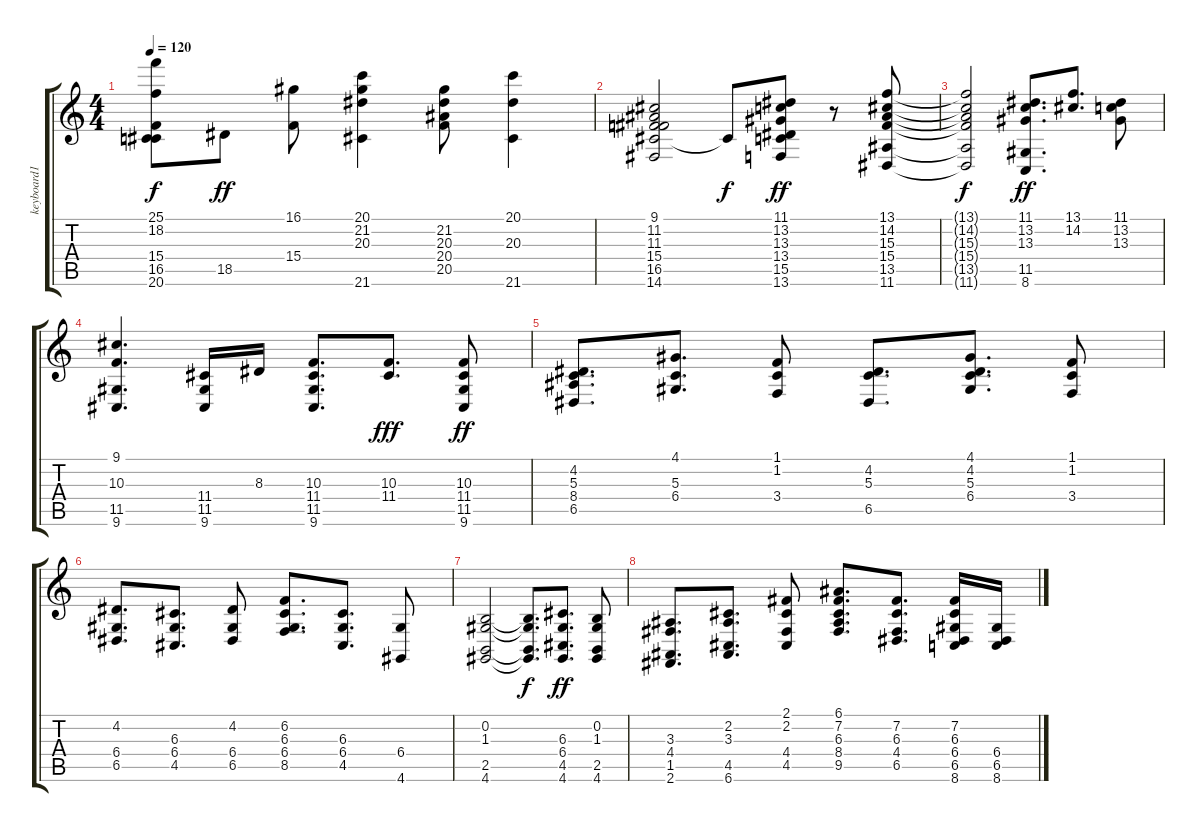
\track ("keyboard1" "keyboard1") {instrument brightacousticpiano}
\staff {score tabs}
\tuning (E4 B3 G3 D3 A2 E2) {hide}
\ts (4 4)
\tempo 120
\clef g2
\ks c
(25.1{t} 18.2{t} 15.4{t} 16.5{t} 20.6{t}).8{dy f} 18.5.8{dy ff} (16.1 15.4).8 (20.1 21.2 20.3 21.6).4 (21.2 20.3 20.4 20.5).8 (20.1 20.3 21.6).4 |
(9.1 11.2 11.3 15.4 16.5 14.6).2 16.5{t}.8{dy f} (11.1 13.2 13.3 13.4 15.5 13.6).8{dy ff} r.8 (13.1 14.2 15.3 15.4 13.5 11.6).8 |
(13.1{t} 14.2{t} 15.3{t} 15.4{t} 13.5{t} 11.6{t}).2{dy f} (11.1 13.2 13.3 11.5 8.6).8{d dy ff} (13.1 14.2).8{d} (11.1 13.2 13.3).8 |
(9.1 10.3 11.5 9.6).4{d} (11.4 11.5 9.6).16 8.3.16 (10.3 11.4 11.5 9.6).8{d} (10.3 11.4).8{d dy fff} (10.3 11.4 11.5 9.6).8{dy ff} |
(4.2 5.3 8.4 6.5).8{d} (4.1 5.3 6.4).8{d} (1.1 1.2 3.4).8 (4.2 5.3 6.5).8{d} (4.1 4.2 5.3 6.4).8{d} (1.1 1.2 3.4).8 |
(4.2 6.4 6.5).8{d} (6.3 6.4 4.5).8{d} (4.2 6.4 6.5).8 (6.2 6.3 6.4 8.5).8{d} (6.3 6.4 4.5).8{d} (6.4 4.6).8 |
(0.2 1.3 2.5 4.6).2 (0.2{t} 1.3{t} 2.5{t} 4.6{t}).8{d dy f} (6.3 6.4 4.5 4.6).8{d dy ff} (0.2 1.3 2.5 4.6).8 |
(3.3 4.4 1.5 2.6).8{d} (2.2 3.3 4.5 6.6).8{d} (2.1 2.2 4.4 4.5).8 (6.1 7.2 6.3 8.4 9.5).8{d} (7.2 6.3 4.4 6.5).8{d} (7.2 6.3 6.4 6.5 8.6).16 (6.4 6.5 8.6).16
